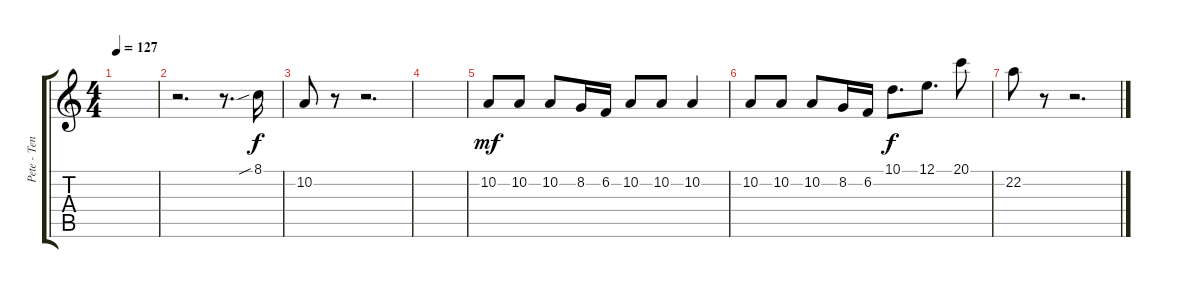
\track ("Pete - Tenor Sax" "Pete - Ten") {instrument tenorsax}
\staff {score tabs}
\tuning (E4 B3 G3 D3 A2 E2) {hide}
\ts (4 4)
\tempo 127
\clef g2
\ks c
|
r.2{d} r.8{d} 8.1{sib}.16 |
10.2.8 r.8 r.2{d} |
|
10.2.8{dy mf} 10.2.8 10.2.8 8.2.16 6.2.16 10.2.8 10.2.8 10.2.4 |
10.2.8 10.2.8 10.2.8 8.2.16 6.2.16 10.1.8{d dy f} 12.1.8{d} 20.1.8 |
22.2.8 r.8 r.2{d}
